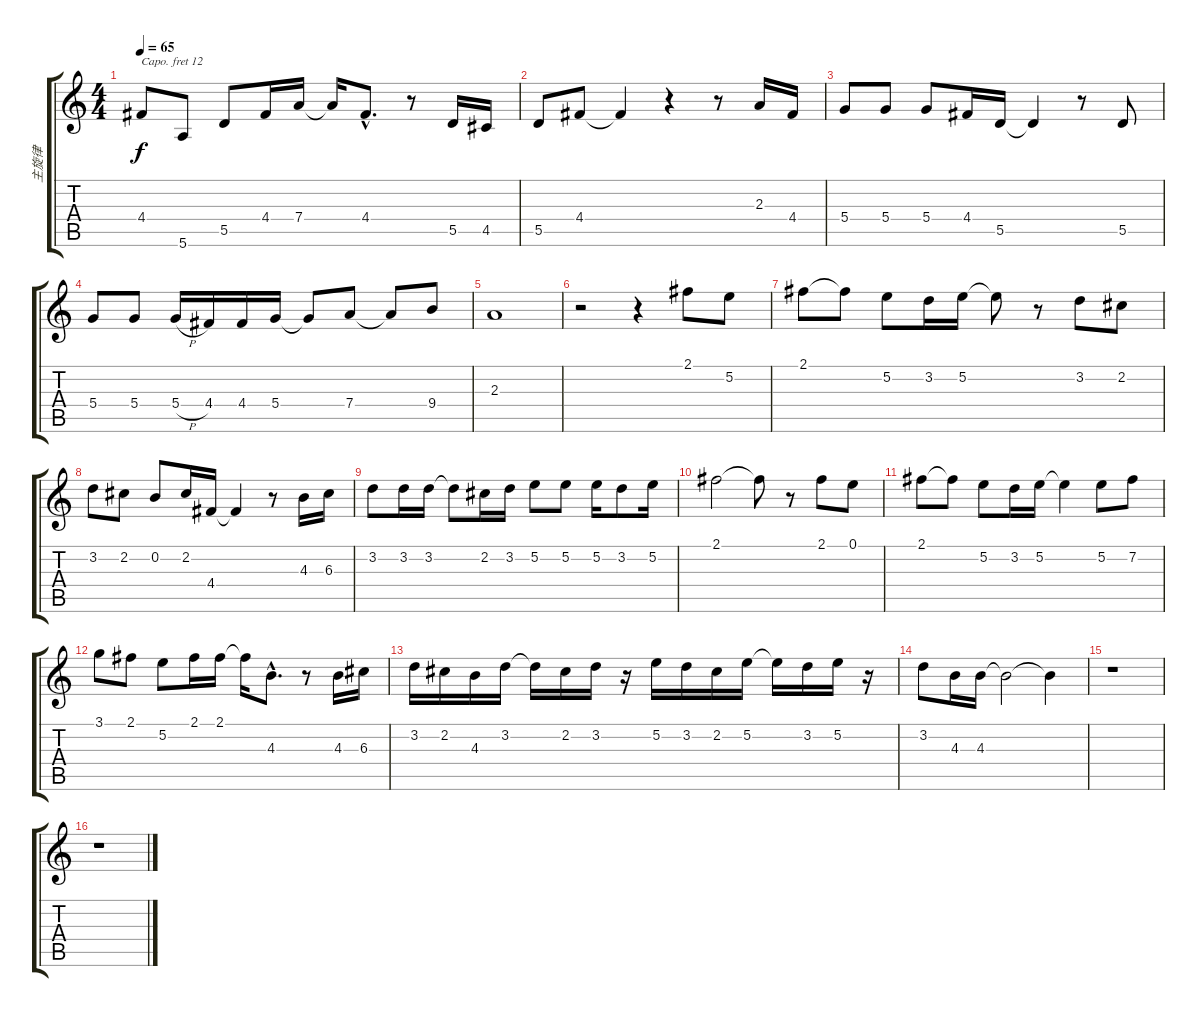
\track ("主旋律" "主旋律") {instrument fx8scifi}
\staff {score tabs}
\capo 12
\tuning (E4 B3 G3 D3 A2 E2) {hide}
\ts (4 4)
\tempo 65
\clef g2
\ks c
4.4.8{dy f} 5.6.8 5.5.8 4.4.16 7.4.16 7.4{t}.16 4.4{hac}.8{d} r.8 5.5.16 4.5.16 |
5.5.8 4.4.8 4.4{t}.4 r.4 r.8 2.3.16 4.4.16 |
5.4.8 5.4.8 5.4.8 4.4.16 5.5.16 5.5{t}.4 r.8 5.5.8 |
5.4.8 5.4.8 5.4{h}.16 4.4.16 4.4.16 5.4.16 5.4{t}.8 7.4.8 7.4{t}.8 9.4.8 |
2.3.1 |
r.2 r.4 2.1.8 5.2.8 |
2.1.8 2.1{t}.8 5.2.8 3.2.16 5.2.16 5.2{t}.8 r.8 3.2.8 2.2.8 |
3.2.8 2.2.8 0.2.8 2.2.16 4.4.16 4.4{t}.4 r.8 4.3.16 6.3.16 |
3.2.8 3.2.16 3.2.16 3.2{t}.8 2.2.16 3.2.16 5.2.8 5.2.8 5.2.16 3.2.8 5.2.16 |
2.1.2 2.1{t}.8 r.8 2.1.8 0.1.8 |
2.1.8 2.1{t}.8 5.2.8 3.2.16 5.2.16 5.2{t}.4 5.2.8 7.2.8 |
3.1.8 2.1.8 5.2.8 2.1.16 2.1.16 2.1{t}.16 4.3{hac}.8{d} r.8 4.3.16 6.3.16 |
3.2.16 2.2.16 4.3.16 3.2.16 3.2{t}.16 2.2.16 3.2.16 r.16 5.2.16 3.2.16 2.2.16 5.2.16 5.2{t}.16 3.2.16 5.2.16 r.16 |
3.2.8 4.3.16 4.3.16 4.3{t}.2 4.3{t}.4 |
r.1 |
r.1
